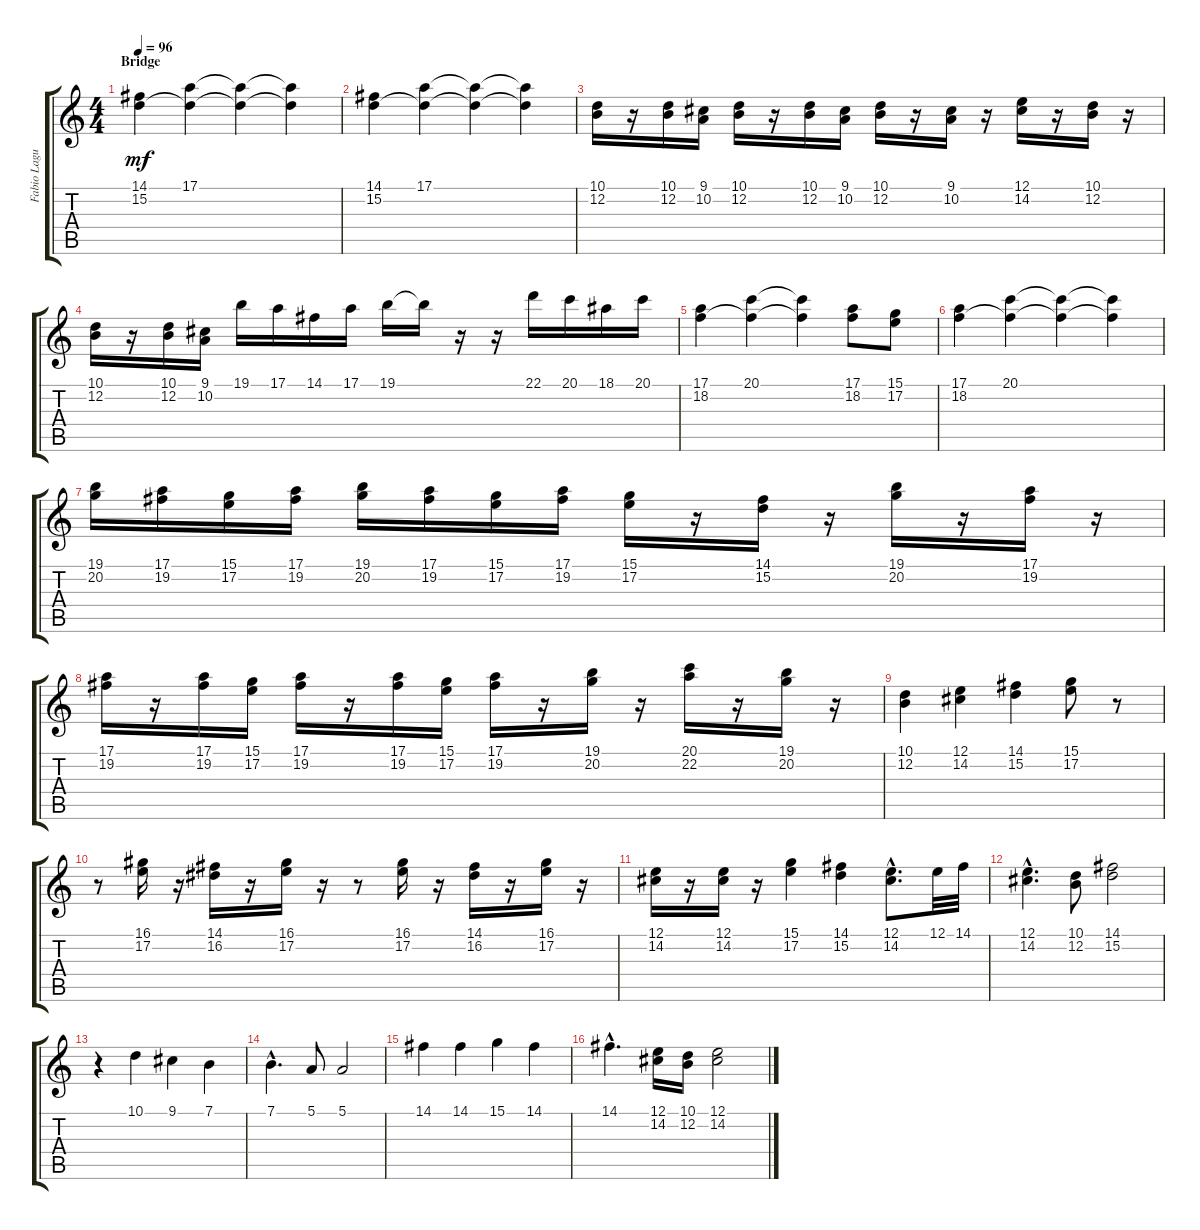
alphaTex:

\track ("Fabio Laguna" "Fabio Lagu") {instrument stringensemble1}
\staff {score tabs}
\tuning (E4 B3 G3 D3 A2 E2) {hide}
\ts (4 4)
\section ("" "Bridge")
\tempo 96
\clef g2
\ks c
(14.1 15.2).4{dy mf} (17.1 15.2{t}).4 (17.1{t} 15.2{t}).4 (17.1{t} 15.2{t}).4 |
(14.1 15.2).4 (17.1 15.2{t}).4 (17.1{t} 15.2{t}).4 (17.1{t} 15.2{t}).4 |
(10.1 12.2).16 r.16 (10.1 12.2).16 (9.1 10.2).16 (10.1 12.2).16 r.16 (10.1 12.2).16 (9.1 10.2).16 (10.1 12.2).16 r.16 (9.1 10.2).16 r.16 (12.1 14.2).16 r.16 (10.1 12.2).16 r.16 |
(10.1 12.2).16 r.16 (10.1 12.2).16 (9.1 10.2).16 19.1.16 17.1.16 14.1.16 17.1.16 19.1.16 19.1{t}.16 r.16 r.16 22.1.16 20.1.16 18.1.16 20.1.16 |
(17.1 18.2).4 (20.1 18.2{t}).4 (20.1{t} 18.2{t}).4 (17.1 18.2).8 (15.1 17.2).8 |
(17.1 18.2).4 (20.1 18.2{t}).4 (20.1{t} 18.2{t}).4 (20.1{t} 18.2{t}).4 |
(19.1 20.2).16 (17.1 19.2).16 (15.1 17.2).16 (17.1 19.2).16 (19.1 20.2).16 (17.1 19.2).16 (15.1 17.2).16 (17.1 19.2).16 (15.1 17.2).16 r.16 (14.1 15.2).16 r.16 (19.1 20.2).16 r.16 (17.1 19.2).16 r.16 |
(17.1 19.2).16 r.16 (17.1 19.2).16 (15.1 17.2).16 (17.1 19.2).16 r.16 (17.1 19.2).16 (15.1 17.2).16 (17.1 19.2).16 r.16 (19.1 20.2).16 r.16 (20.1 22.2).16 r.16 (19.1 20.2).16 r.16 |
(10.1 12.2).4 (12.1 14.2).4 (14.1 15.2).4 (15.1 17.2).8 r.8 |
r.8 (16.1 17.2).16 r.16 (14.1 16.2).16 r.16 (16.1 17.2).16 r.16 r.8 (16.1 17.2).16 r.16 (14.1 16.2).16 r.16 (16.1 17.2).16 r.16 |
(12.1 14.2).16 r.16 (12.1 14.2).16 r.16 (15.1 17.2).4 (14.1 15.2).4 (12.1{hac} 14.2{hac}).8{d} 12.1.32 14.1.32 |
(12.1{hac} 14.2{hac}).4{d} (10.1 12.2).8 (14.1 15.2).2 |
r.4 10.1.4 9.1.4 7.1.4 |
7.1{hac}.4{d} 5.1.8 5.1.2 |
14.1.4 14.1.4 15.1.4 14.1.4 |
14.1{hac}.4{d} (12.1 14.2).16 (10.1 12.2).16 (12.1 14.2).2
